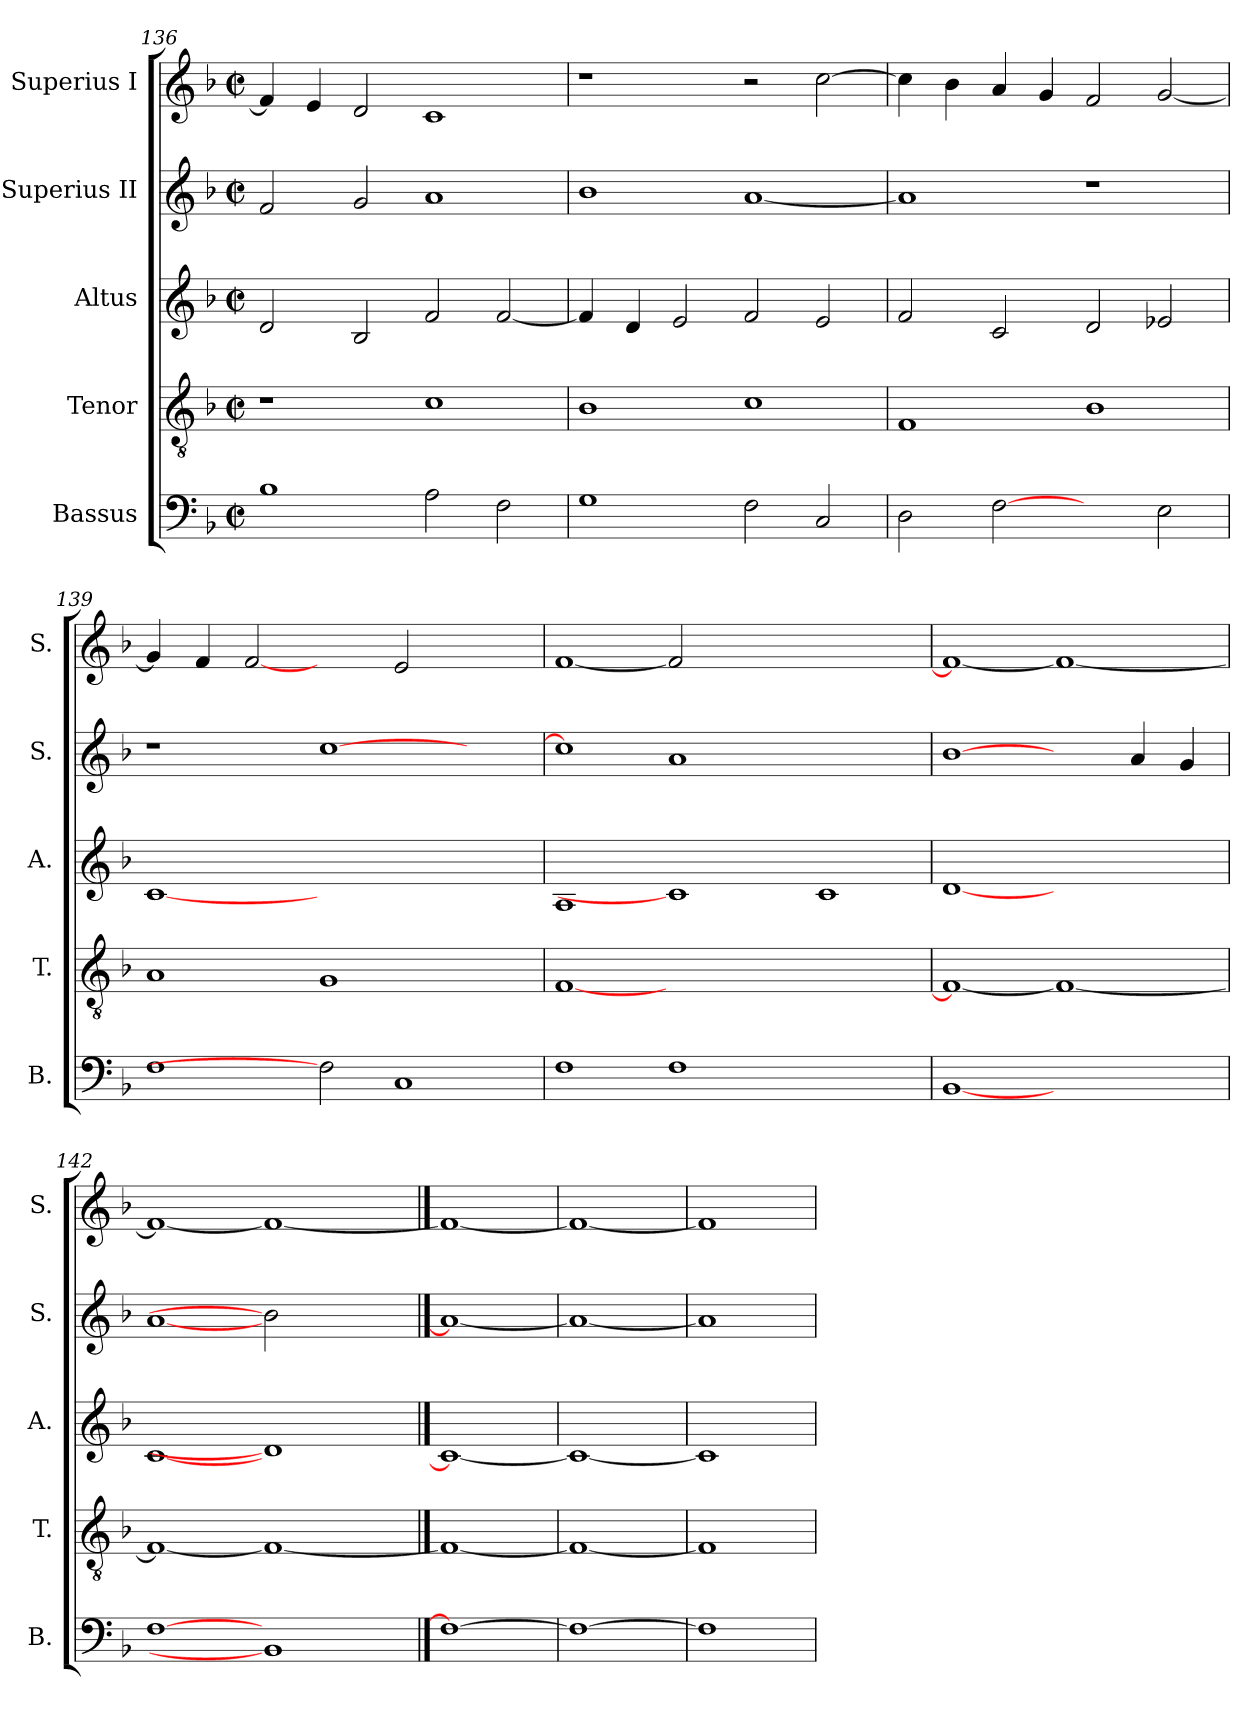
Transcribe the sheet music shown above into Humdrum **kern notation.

**kern	**kern	**kern	**kern	**kern
*part5	*part4	*part3	*part2	*part1
*staff5	*staff4	*staff3	*staff2	*staff1
*I"Bassus	*I"Tenor	*I"Altus	*I"Superius II	*I"Superius I
*I'B.	*I'T.	*I'A.	*I'S.	*I'S.
*clefF4	*clefGv2	*clefG2	*clefG2	*clefG2
*	*ITrd7c12	*	*	*
*k[b-]	*k[b-]	*k[b-]	*k[b-]	*k[b-]
*F:	*F:	*F:	*F:	*F:
*M2/2	*M2/2	*M2/2	*M2/2	*M2/2
*met(c|)	*met(c|)	*met(c|)	*met(c|)	*met(c|)
=136	=136	=136	=136	=136
1B-i	1r	2di/	2fi/	4fi/]
.	.	.	.	4ei/
.	.	2B-i/	2gi/	2di/
2Ai\	1Ci	2fi/	1ai	1ci
2Fi\	.	[<2fi/	.	.
=137	=137	=137	=137	=137
1Gi	1BB-i	4fi/]	1b-i	1r
.	.	4di/	.	.
.	.	2ei/	.	.
2Fi\	1Ci	2fi/	[<1ai	2r
2Ci/	.	2ei/	.	[>2cci\
!!LO:PB:g=z
=138	=138	=138	=138	=138
2Di\	1FFi	2fi/	1ai]	4cci\]
.	.	.	.	4b-i\
[2Fi	.	2ci/	.	4ai/
.	.	.	.	4gi/
2ryy	1BB-i	2di/	1r	2fi/
2Ei\	.	2e-Xi/	.	[<2gi/
=139	=139	=139	=139	=139
1Fi	1AAi	[1ci	1r	4gi/]
.	.	.	.	4fi/
.	.	.	.	[2fi
2Fi]	1GGi	1.ryy	[>1cci	2ryy
1Ci	.	.	.	2ei/
.	2ryy	.	2ryy	2ryy
=140	=140	=140	=140	=140
1Fi	[<1FFi	1Ai	1cci]	[<1fi
1Fi	0ryy	1ci]	1ai	2fi]
.	.	.	.	1.ryy
1ryy	.	1ci	1ryy	.
=141	=141	=141	=141	=141
[1BB-i	1FFi_<	[1di	[1b-i	1fi_<
1ryy	1FFi_	1ryy	2ryy	1fi_
.	.	.	4ai/	.
.	.	.	4gi/	.
=142	=142	=142	=142	=142
[1Fi	1FFi_<	[1ci	[1ai	1fi_<
1BB-i]	1FFi_	1di]	2b-i]	1fi_
.	.	.	2ryy	.
==143	==143	==143	==143	==143
1Fi_	1FFi_	1ci_	1ai_	1fi_
=144	=144	=144	=144	=144
1Fi_	1FFi_	1ci_	1ai_	1fi_
=145	=145	=145	=145	=145
1Fi]	1FFi]	1ci]	1ai]	1fi]
=	=	=	=	=
*-	*-	*-	*-	*-
